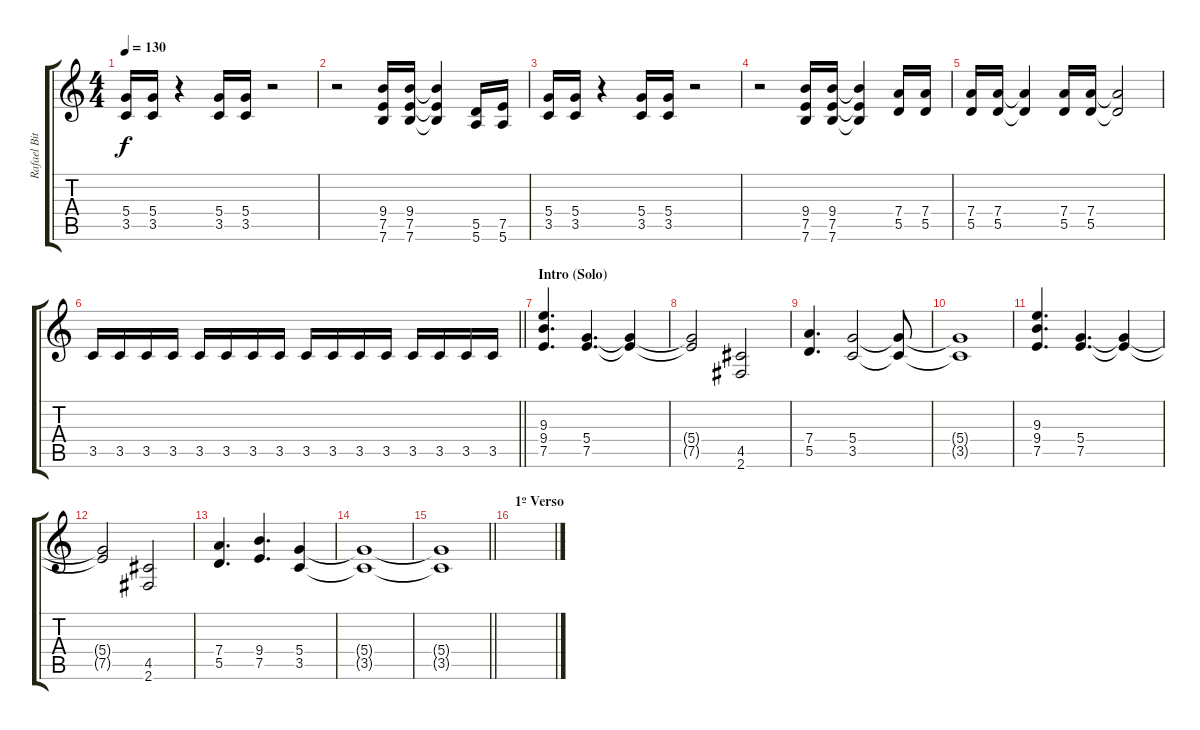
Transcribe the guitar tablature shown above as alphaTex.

\track ("Rafael Bittencourt" "Rafael Bit") {instrument distortionguitar}
\staff {score tabs}
\tuning (E4 B3 G3 D3 A2 E2) {hide}
\ts (4 4)
\tempo 130
\clef g2
\ks c
(5.4 3.5).16{dy f} (5.4 3.5).16 r.4 (5.4 3.5).16 (5.4 3.5).16 r.2 |
r.2 (9.4 7.5 7.6).16 (9.4 7.5 7.6).16 (9.4{t} 7.5{t} 7.6{t}).4 (5.5 5.6).16 (7.5 5.6).16 |
(5.4 3.5).16 (5.4 3.5).16 r.4 (5.4 3.5).16 (5.4 3.5).16 r.2 |
r.2 (9.4 7.5 7.6).16 (9.4 7.5 7.6).16 (9.4{t} 7.5{t} 7.6{t}).4 (7.4 5.5).16 (7.4 5.5).16 |
(7.4 5.5).16 (7.4 5.5).16 (7.4{t} 5.5{t}).4 (7.4 5.5).16 (7.4 5.5).16 (7.4{t} 5.5{t}).2 |
\barLineRight lightlight
3.5.16 3.5.16 3.5.16 3.5.16 3.5.16 3.5.16 3.5.16 3.5.16 3.5.16 3.5.16 3.5.16 3.5.16 3.5.16 3.5.16 3.5.16 3.5.16 |
\section ("" "Intro (Solo)")
(9.3 9.4 7.5).4{d} (5.4 7.5).4{d} (5.4{t} 7.5{t}).4 |
(5.4{t} 7.5{t}).2 (4.5 2.6).2 |
(7.4 5.5).4{d} (5.4 3.5).2 (5.4{t} 3.5{t}).8 |
(5.4{t} 3.5{t}).1 |
(9.3 9.4 7.5).4{d} (5.4 7.5).4{d} (5.4{t} 7.5{t}).4 |
(5.4{t} 7.5{t}).2 (4.5 2.6).2 |
(7.4 5.5).4{d} (9.4 7.5).4{d} (5.4 3.5).4 |
(5.4{t} 3.5{t}).1 |
\barLineRight lightlight
(5.4{t} 3.5{t}).1 |
\section ("" "1º Verso")
